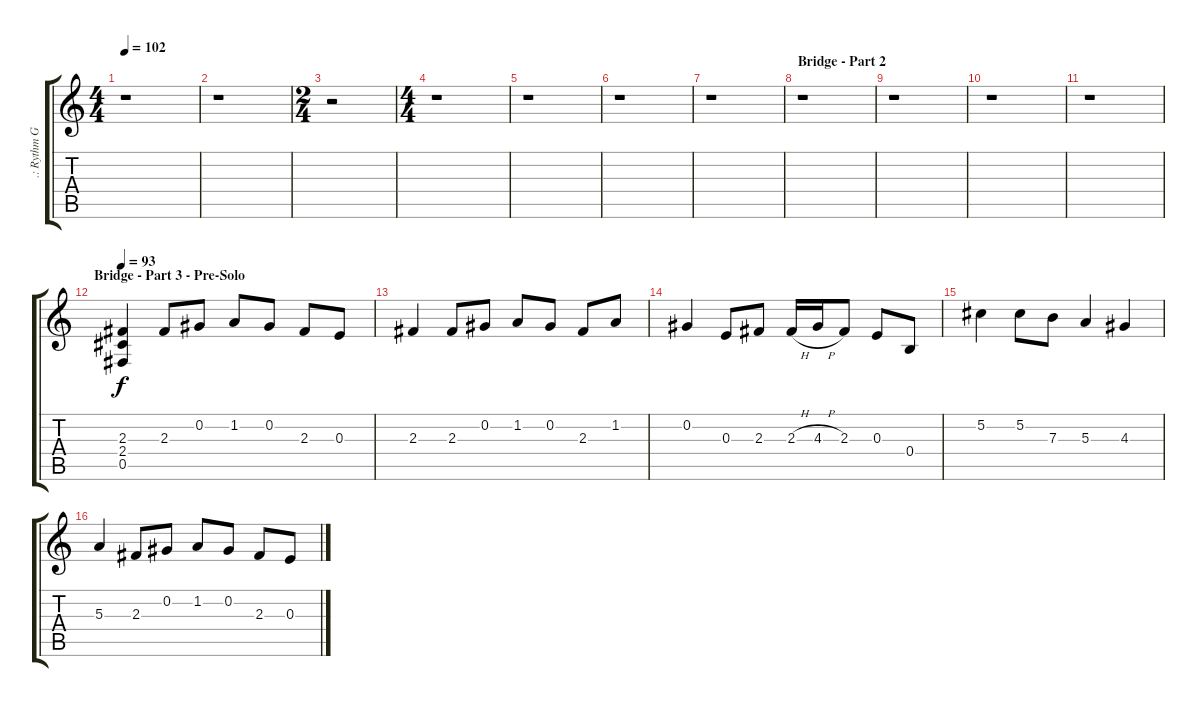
\track (".: Rythm Guitar :." ".: Rythm G") {instrument electricguitarclean}
\staff {score tabs}
\tuning (Db4 Ab3 E3 B2 Gb2 Db2) {hide}
\ts (4 4)
\tempo 102
\clef g2
\ks c
r.1{dy f} |
r.1 |
\ts (2 4)
r.2 |
\ts (4 4)
r.1 |
r.1 |
r.1 |
r.1 |
\section ("" "Bridge - Part 2")
r.1 |
r.1 |
r.1 |
r.1 |
\section ("" "Bridge - Part 3 - Pre-Solo")
\tempo 93
(2.3 2.4 0.5).4 2.3.8 0.2.8 1.2.8 0.2.8 2.3.8 0.3.8 |
2.3.4 2.3.8 0.2.8 1.2.8 0.2.8 2.3.8 1.2.8 |
0.2.4 0.3.8 2.3.8 2.3{h}.16 4.3{h}.16 2.3.8 0.3.8 0.4.8 |
5.2.4 5.2.8 7.3.8 5.3.4 4.3.4 |
5.3.4 2.3.8 0.2.8 1.2.8 0.2.8 2.3.8 0.3.8
